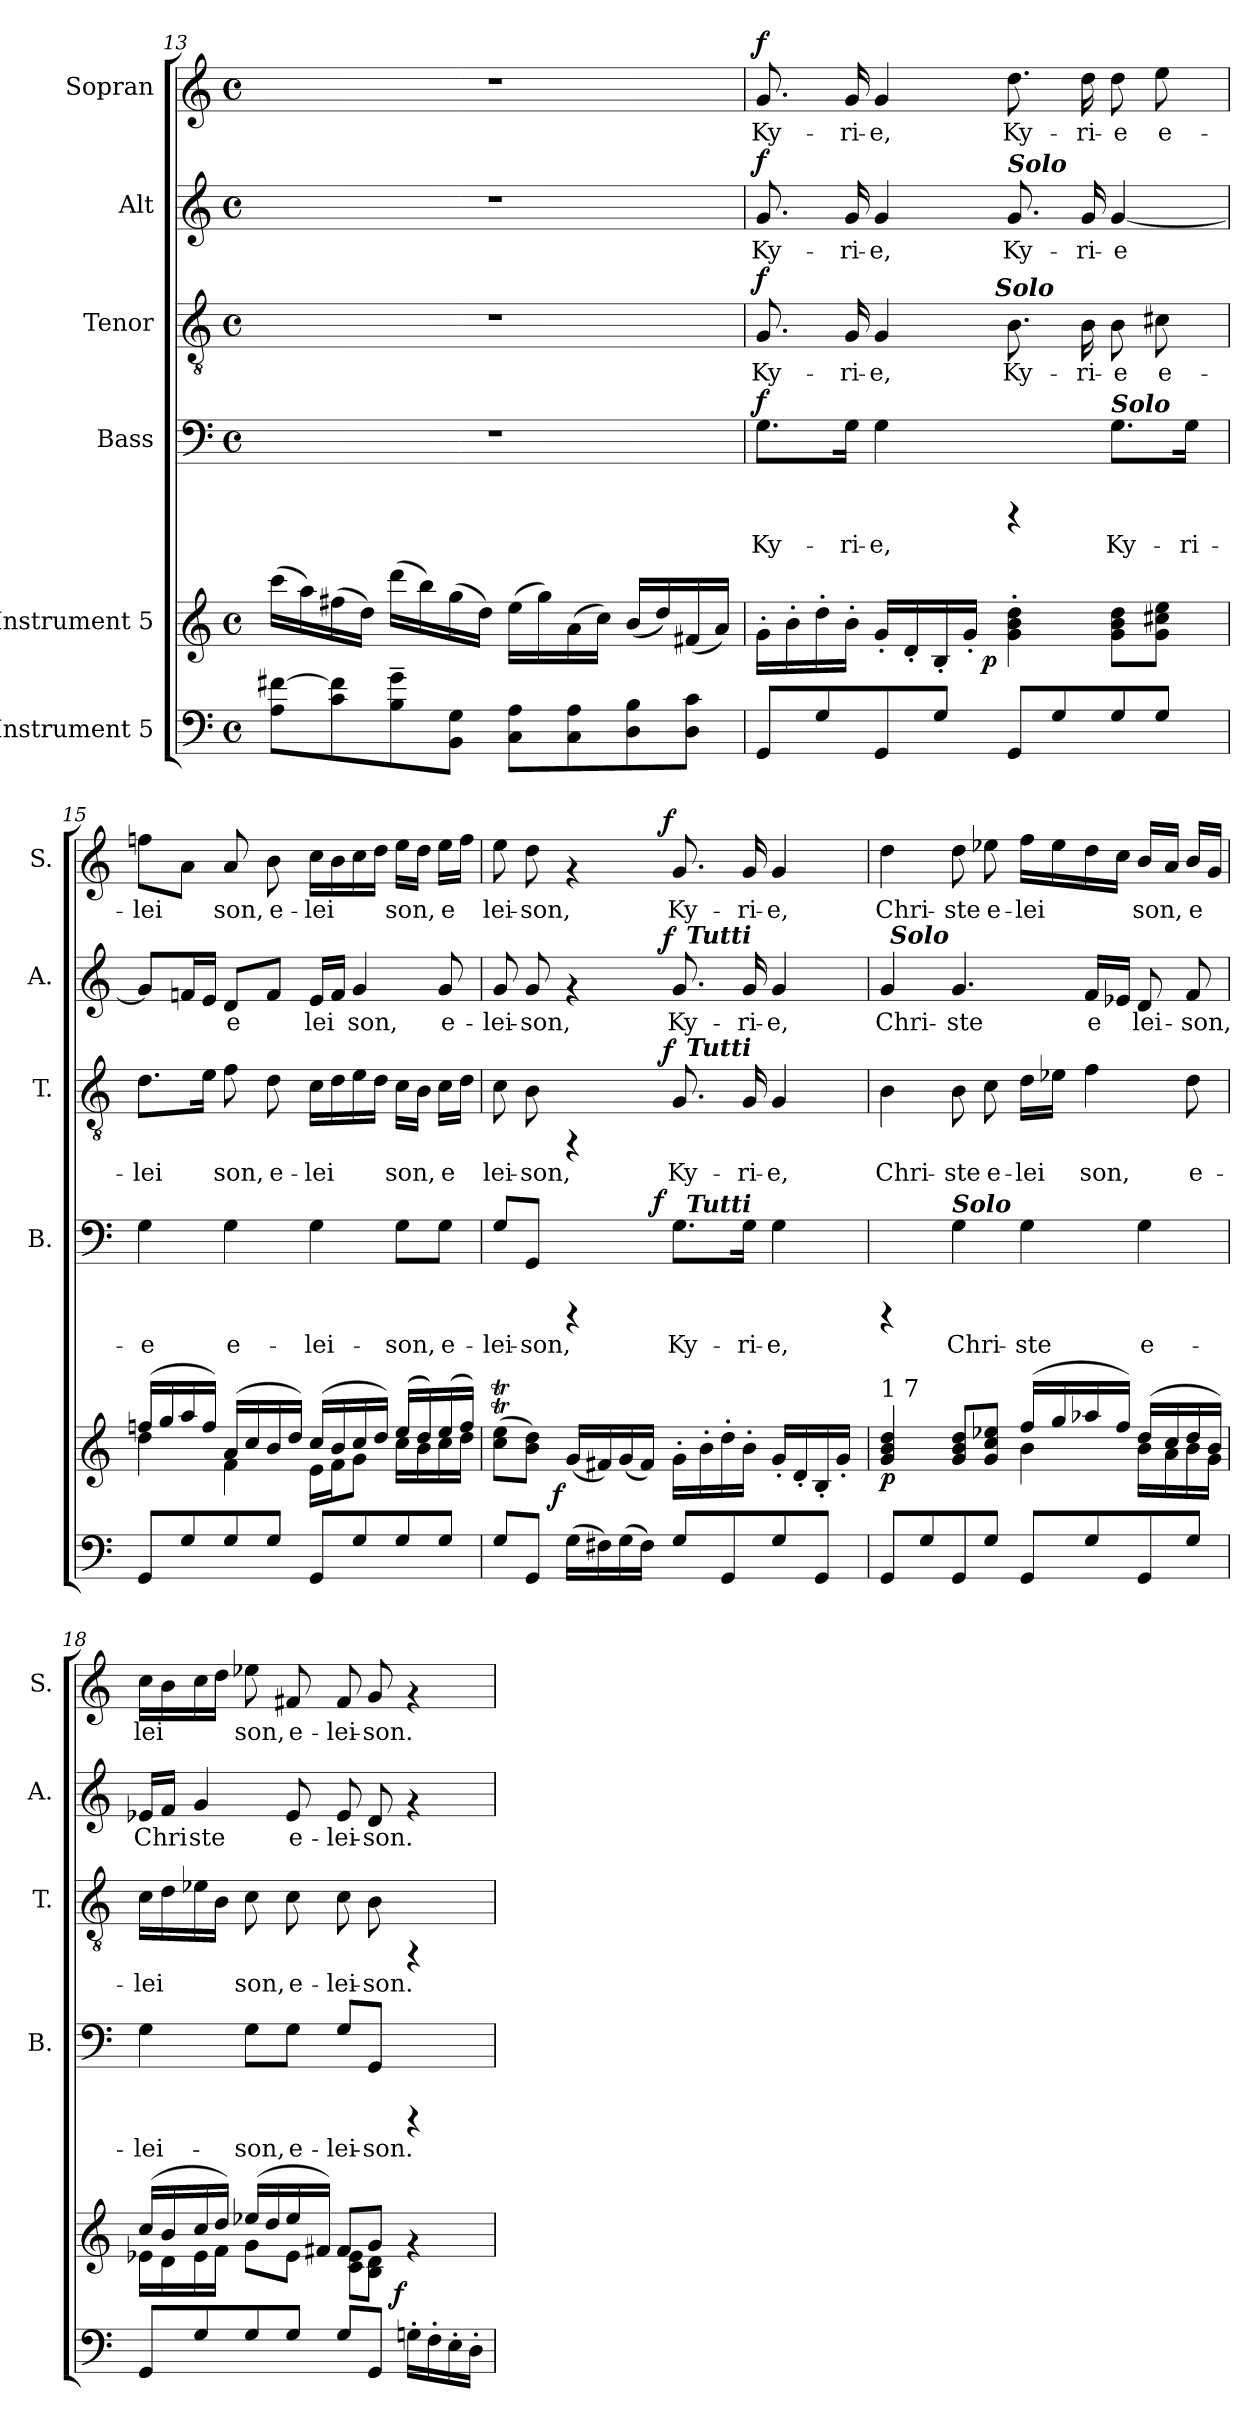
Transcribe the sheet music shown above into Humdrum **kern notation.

**kern	**dynam	**kern	**dynam	**kern	**text	**dynam	**kern	**text	**dynam	**kern	**text	**dynam	**kern	**text	**dynam
*part6	*part6	*part5	*part5	*part4	*part4	*part4	*part3	*part3	*part3	*part2	*part2	*part2	*part1	*part1	*part1
*staff6	*staff6	*staff5	*staff5	*staff4	*staff4	*staff4	*staff3	*staff3	*staff3	*staff2	*staff2	*staff2	*staff1	*staff1	*staff1
*I"Instrument 5	*	*I"Instrument 5	*	*I"Bass	*	*	*I"Tenor	*	*	*I"Alt	*	*	*I"Sopran	*	*
*	*	*	*	*I'B.	*	*	*I'T.	*	*	*I'A.	*	*	*I'S.	*	*
*clefF4	*	*clefG2	*	*clefF4	*	*	*clefGv2	*	*	*clefG2	*	*	*clefG2	*	*
*k[]	*	*k[]	*	*k[]	*	*	*k[]	*	*	*k[]	*	*	*k[]	*	*
*C:	*	*C:	*	*C:	*	*	*C:	*	*	*C:	*	*	*C:	*	*
*M4/4	*	*M4/4	*	*M4/4	*	*	*M4/4	*	*	*M4/4	*	*	*M4/4	*	*
*met(c)	*	*met(c)	*	*met(c)	*	*	*met(c)	*	*	*met(c)	*	*	*met(c)	*	*
=13	=13	=13	=13	=13	=13	=13	=13	=13	=13	=13	=13	=13	=13	=13	=13
8A\ [>8f#X\L	.	(>16ccc\L	.	1r	.	.	1r	.	.	1r	.	.	1r	.	.
.	.	16aa\)	.	.	.	.	.	.	.	.	.	.	.	.	.
8f#\] 8c\	.	(>16ff#X\	.	.	.	.	.	.	.	.	.	.	.	.	.
.	.	16dd\J)	.	.	.	.	.	.	.	.	.	.	.	.	.
8g\~> 8B\~>	.	(>16ddd\L	.	.	.	.	.	.	.	.	.	.	.	.	.
.	.	16bb\)	.	.	.	.	.	.	.	.	.	.	.	.	.
8G\ 8BB\J	.	(>16gg\	.	.	.	.	.	.	.	.	.	.	.	.	.
.	.	16dd\J)	.	.	.	.	.	.	.	.	.	.	.	.	.
8C\ 8A\L	.	(>16ee\L	.	.	.	.	.	.	.	.	.	.	.	.	.
.	.	16gg\)	.	.	.	.	.	.	.	.	.	.	.	.	.
8C\ 8A\	.	(>16a\	.	.	.	.	.	.	.	.	.	.	.	.	.
.	.	16cc\J)	.	.	.	.	.	.	.	.	.	.	.	.	.
8D\ 8B\	.	(<16b/L	.	.	.	.	.	.	.	.	.	.	.	.	.
.	.	16dd/)	.	.	.	.	.	.	.	.	.	.	.	.	.
8D\ 8c\J	.	(<16f#X/	.	.	.	.	.	.	.	.	.	.	.	.	.
.	.	16a/J)	.	.	.	.	.	.	.	.	.	.	.	.	.
!!LO:PB:g=z
=14	=14	=14	=14	=14	=14	=14	=14	=14	=14	=14	=14	=14	=14	=14	=14
!	!	!LO:TX:a:t=1 4	!	!	!	!	!	!	!	!	!	!	!	!	!
!	!	!	!	!	!LO:LY:b:cj	!LO:DY:a	!	!LO:LY:b:cj	!LO:DY:a	!	!LO:LY:b:cj	!LO:DY:a	!	!LO:LY:b:cj	!LO:DY:a
*	*	*^	*	*	*	*	*^	*	*	*	*	*	*	*	*
8GG/L	.	16g'>\L	4...ryy	.	8.G\L	Ky-	f	8.G/	4ryy	Ky-	f	8.g/	Ky-	f	8.g/	Ky-	f
.	.	16b'>\	.	.	.	.	.	.	.	.	.	.	.	.	.	.	.
8G/	.	16dd'>\	.	.	.	.	.	.	.	.	.	.	.	.	.	.	.
!	!	!	!	!	!	!LO:LY:b:cj	!	!	!	!LO:LY:b:cj	!	!	!LO:LY:b:cj	!	!	!LO:LY:b:cj	!
.	.	16b'>\J	.	.	16G\Jk	-ri-	.	16G/	.	-ri-	.	16g/	-ri-	.	16g/	-ri-	.
!	!	!	!	!	!	!LO:LY:b:cj	!	!	!	!LO:LY:b:cj	!	!	!LO:LY:b:cj	!	!	!LO:LY:b:cj	!
8GG/	.	16g'</L	.	.	4G\	-e,	.	4G/	8...ryy	-e,	.	4g/	-e,	.	4g/	-e,	.
.	.	16d'</	.	.	.	.	.	.	.	.	.	.	.	.	.	.	.
8G/J	.	16B'</	.	.	.	.	.	.	.	.	.	.	.	.	.	.	.
.	.	16g'</J	.	.	.	.	.	.	.	.	.	.	.	.	.	.	.
!	!	!	!	!LO:DY:b	!	!	!	!	!	!	!	!	!	!	!	!	!
.	.	.	2ryy	p	.	.	.	.	.	.	.	.	.	.	.	.	.
!	!	!	!	!	!	!	!	!	!LO:TX:a:Bi:t=Solo	!	!	!	!	!	!	!	!
.	.	.	.	.	.	.	.	.	2ryy	.	.	.	.	.	.	.	.
!	!	!	!	!	!	!	!	!	!	!	!	!LO:TX:a:Bi:t=Solo	!	!	!	!	!
!	!	!	!	!	!	!	!	!	!	!LO:LY:b:cj	!	!	!LO:LY:b:cj	!	!	!LO:LY:b:cj	!
8GG/L	.	4dd\'> 4g\'> 4b\'>	.	.	4rCCC	.	.	8.B\	.	Ky-	.	8.g/	Ky-	.	8.dd\	Ky-	.
8G/	.	.	.	.	.	.	.	.	.	.	.	.	.	.	.	.	.
!	!	!	!	!	!	!	!	!	!	!LO:LY:b:cj	!	!	!LO:LY:b:cj	!	!	!LO:LY:b:cj	!
.	.	.	.	.	.	.	.	16B\	.	-ri-	.	16g/	-ri-	.	16dd\	-ri-	.
!	!	!	!	!	!LO:TX:a:Bi:t=Solo	!	!	!	!	!	!	!	!	!	!	!	!
!	!	!	!	!	!	!LO:LY:b:cj	!	!	!	!LO:LY:b:cj	!	!	!LO:LY:b:cj	!	!	!LO:LY:b:cj	!
8G/	.	8dd\ 8b\ 8g\L	.	.	8.G\L	Ky-	.	8B\	.	-e	.	[<4g/	-e	.	8dd\	-e	.
!	!	!	!	!	!	!	!	!	!	!LO:LY:b:cj	!	!	!	!	!	!LO:LY:b:cj	!
8G/J	.	8ee\ 8cc#X\ 8g\J	.	.	.	.	.	8c#X\	.	e-	.	.	.	.	8ee\	e-	.
!	!	!	!	!	!	!LO:LY:b:cj	!	!	!	!	!	!	!	!	!	!	!
.	.	.	.	.	16G\Jk	-ri-	.	.	.	.	.	.	.	.	.	.	.
.	.	.	32ryy	.	.	.	.	.	.	.	.	.	.	.	.	.	.
.	.	.	.	.	.	.	.	.	64ryy	.	.	.	.	.	.	.	.
=15	=15	=15	=15	=15	=15	=15	=15	=15	=15	=15	=15	=15	=15	=15	=15	=15	=15
!	!	!	!	!	!	!LO:LY:b:cj	!	!	!	!LO:LY:b:cj	!	!	!LO:LY:b:cj	!	!	!LO:LY:b:cj	!
*	*	*	*	*	*	*	*	*v	*v	*	*	*	*	*	*	*	*
8GG/L	.	(>16ffn/L	4dd\	.	4G\	-e	.	8.d\L	-lei-	.	8g/L]	.	.	8ffn\L	-lei-	.
.	.	16gg/	.	.	.	.	.	.	.	.	.	.	.	.	.	.
!	!	!	!	!	!	!	!	!	!	!	!	!LO:LY:b:cj	!	!	!LO:LY:b:cj	!
8G/	.	16aa/	.	.	.	.	.	.	.	.	16fn/	.	.	8a\J	--	.
!	!	!	!	!	!	!	!	!	!LO:LY:b:cj	!	!	!LO:LY:b:cj	!	!	!	!
.	.	16ff/J)	.	.	.	.	.	16e\J	--	.	16e/J	.	.	.	.	.
!	!	!	!	!	!	!LO:LY:b:cj	!	!	!LO:LY:b:cj	!	!	!LO:LY:b:cj	!	!	!LO:LY:b:cj	!
8G/	.	(>16a/L	4f\	.	4G\	e-	.	8f\	-son,	.	8d/L	e-	.	8a/	-son,	.
.	.	16cc/	.	.	.	.	.	.	.	.	.	.	.	.	.	.
!	!	!	!	!	!	!	!	!	!LO:LY:b:cj	!	!	!LO:LY:b:cj	!	!	!LO:LY:b:cj	!
8G/J	.	16b/	.	.	.	.	.	8d\	e-	.	8f/J	--	.	8b\	e-	.
.	.	16dd/J)	.	.	.	.	.	.	.	.	.	.	.	.	.	.
!	!	!	!	!	!	!LO:LY:b:cj	!	!	!LO:LY:b:cj	!	!	!LO:LY:b:cj	!	!	!LO:LY:b:cj	!
8GG/L	.	(>16cc/L	16e\L	.	4G\	-lei-	.	16c\L	-lei-	.	16e/L	-lei-	.	16cc\L	-lei-	.
!	!	!	!	!	!	!	!	!	!LO:LY:b:cj	!	!	!LO:LY:b:cj	!	!	!LO:LY:b:cj	!
.	.	16b/	16f\	.	.	.	.	16d\	--	.	16f/J	--	.	16b\	--	.
!	!	!	!	!	!	!	!	!	!LO:LY:b:cj	!	!	!LO:LY:b:cj	!	!	!LO:LY:b:cj	!
8G/	.	16cc/	8g\J	.	.	.	.	16e\	--	.	4g/	-son,	.	16cc\	--	.
!	!	!	!	!	!	!	!	!	!LO:LY:b:cj	!	!	!	!	!	!LO:LY:b:cj	!
.	.	16dd/J)	.	.	.	.	.	16d\J	--	.	.	.	.	16dd\J	--	.
!	!	!	!	!	!	!LO:LY:b:cj	!	!	!LO:LY:b:cj	!	!	!	!	!	!LO:LY:b:cj	!
8G/	.	(>16ee/L	16cc\L	.	8G\L	-son,	.	16c\L	-son,	.	.	.	.	16ee\L	-son,	.
!	!	!	!	!	!	!	!	!	!LO:LY:b:cj	!	!	!	!	!	!LO:LY:b:cj	!
.	.	16dd/)	16b\	.	.	.	.	16B\J	.	.	.	.	.	16dd\J	.	.
!	!	!	!	!	!	!LO:LY:b:cj	!	!	!LO:LY:b:cj	!	!	!LO:LY:b:cj	!	!	!LO:LY:b:cj	!
8G/J	.	(>16ee/	16cc\	.	8G\J	e-	.	16c\L	e-	.	8g/	e-	.	16ee\L	e-	.
!	!	!	!	!	!	!	!	!	!LO:LY:b:cj	!	!	!	!	!	!LO:LY:b:cj	!
.	.	16ff/J)	16dd\J	.	.	.	.	16d\J	--	.	.	.	.	16ff\J	--	.
=16	=16	=16	=16	=16	=16	=16	=16	=16	=16	=16	=16	=16	=16	=16	=16	=16
!	!	!	!	!	!	!LO:LY:b:cj	!	!	!LO:LY:b:cj	!	!	!LO:LY:b:cj	!	!	!LO:LY:b:cj	!
*^	*	*	*	*	*^	*	*	*^	*	*	*^	*	*	*^	*	*
*	*	*	*v	*v	*	*	*^	*	*	*	*^	*	*	*	*^	*	*	*	*	*	*
8G/L	8..ryy	.	(>8cc\T 8ee\TL	.	8G/L	4...ryy	2ryy	-lei-	.	8c\	4ryy	2ryy	-lei-	.	8g/	4ryy	2ryy	-lei-	.	8ee\	4ryy	-lei-	.
!	!	!	!	!	!	!	!	!LO:LY:b:cj	!	!	!	!	!LO:LY:b:cj	!	!	!	!	!LO:LY:b:cj	!	!	!	!LO:LY:b:cj	!
8GG/J	.	.	8b\ 8dd\J)	.	8GG/J	.	.	-son,	.	8B\	.	.	-son,	.	8g/	.	.	-son,	.	8dd\	.	-son,	.
!	!	!LO:DY:a	!	!	!	!	!	!	!	!	!	!	!	!	!	!	!	!	!	!	!	!	!
.	2ryy	f	.	.	.	.	.	.	.	.	.	.	.	.	.	.	.	.	.	.	.	.	.
(>16G\L	.	.	(<16g/L	.	4rCCC	.	.	.	.	4rFF	8...ryy	.	.	.	4rf	8...ryy	.	.	.	4rf	8...ryy	.	.
16F#X\)	.	.	16f#X/)	.	.	.	.	.	.	.	.	.	.	.	.	.	.	.	.	.	.	.	.
(>16G\	.	.	(<16g/	.	.	.	.	.	.	.	.	.	.	.	.	.	.	.	.	.	.	.	.
16F#\J)	.	.	16f#/J)	.	.	.	.	.	.	.	.	.	.	.	.	.	.	.	.	.	.	.	.
!	!	!	!	!	!	!	!	!	!LO:DY:a	!	!	!	!	!	!	!	!	!	!	!	!	!	!
.	.	.	.	.	.	2ryy	.	.	f	.	.	.	.	.	.	.	.	.	.	.	.	.	.
!	!	!	!	!	!	!	!	!	!	!	!	!	!	!LO:DY:a	!	!	!	!	!LO:DY:a	!	!	!	!LO:DY:a
.	.	.	.	.	.	.	.	.	.	.	2ryy	.	.	f	.	2ryy	.	.	f	.	2ryy	.	f
!	!	!	!	!	!	!	!	!LO:LY:b:cj	!	!	!	!	!LO:LY:b:cj	!	!	!	!	!LO:LY:b:cj	!	!	!	!LO:LY:b:cj	!
8G/L	.	.	16g'>\L	.	8.G\L	.	32ryy	Ky-	.	8.G/	.	32ryy	Ky-	.	8.g/	.	32ryy	Ky-	.	8.g/	.	Ky-	.
!	!	!	!	!	!	!	!	!	!	!	!	!	!	!	!	!	!LO:TX:a:Bi:t=Tutti	!	!	!	!	!	!
!	!	!	!	!	!	!	!	!	!	!	!	!LO:TX:a:Bi:t=Tutti	!	!	!	!	!	!	!	!	!	!	!
!	!	!	!	!	!	!	!LO:TX:a:Bi:t=Tutti	!	!	!	!	!	!	!	!	!	!	!	!	!	!	!	!
.	.	.	.	.	.	.	4...ryy	.	.	.	.	4...ryy	.	.	.	.	4...ryy	.	.	.	.	.	.
.	.	.	16b'>\	.	.	.	.	.	.	.	.	.	.	.	.	.	.	.	.	.	.	.	.
8GG/	.	.	16dd'>\	.	.	.	.	.	.	.	.	.	.	.	.	.	.	.	.	.	.	.	.
!	!	!	!	!	!	!	!	!LO:LY:b:cj	!	!	!	!	!LO:LY:b:cj	!	!	!	!	!LO:LY:b:cj	!	!	!	!LO:LY:b:cj	!
.	.	.	16b'>\J	.	16G\Jk	.	.	-ri-	.	16G/	.	.	-ri-	.	16g/	.	.	-ri-	.	16g/	.	-ri-	.
.	4ryy	.	.	.	.	.	.	.	.	.	.	.	.	.	.	.	.	.	.	.	.	.	.
!	!	!	!	!	!	!	!	!LO:LY:b:cj	!	!	!	!	!LO:LY:b:cj	!	!	!	!	!LO:LY:b:cj	!	!	!	!LO:LY:b:cj	!
8G/	.	.	16g'</L	.	4G\	.	.	-e,	.	4G/	.	.	-e,	.	4g/	.	.	-e,	.	4g/	.	-e,	.
.	.	.	16d'</	.	.	.	.	.	.	.	.	.	.	.	.	.	.	.	.	.	.	.	.
8GG/J	.	.	16B'</	.	.	.	.	.	.	.	.	.	.	.	.	.	.	.	.	.	.	.	.
.	.	.	16g'</J	.	.	.	.	.	.	.	.	.	.	.	.	.	.	.	.	.	.	.	.
.	32ryy	.	.	.	.	32ryy	.	.	.	.	.	.	.	.	.	.	.	.	.	.	.	.	.
.	.	.	.	.	.	.	.	.	.	.	64ryy	.	.	.	.	64ryy	.	.	.	.	64ryy	.	.
!!LO:LB:g=z
=17	=17	=17	=17	=17	=17	=17	=17	=17	=17	=17	=17	=17	=17	=17	=17	=17	=17	=17	=17	=17	=17	=17	=17
*	*	*	*^	*	*	*	*	*	*	*	*	*	*	*	*	*	*	*	*	*	*	*	*
!	!	!	!	!	!	!	!	!	!	!	!	!	!	!	!	!	!	!	!	!	!LO:TX:a:t=1 7	!	!	!
!	!	!	!	!	!	!	!	!	!	!	!	!	!	!	!	!	!	!	!	!	!LO:TX:a:Bi:t=Solo	!	!	!
!	!	!	!	!	!	!	!	!	!	!	!LO:TX:a:Bi:t=Solo	!	!	!	!	!	!	!	!	!	!	!	!	!
!	!	!	!LO:TX:a:t=1 7	!	!	!	!	!	!	!	!	!	!	!	!	!	!	!	!	!	!	!	!	!
!	!	!	!	!	!LO:DY:b	!	!	!	!	!	!	!	!	!LO:LY:b:cj	!	!	!	!	!LO:LY:b:cj	!	!	!	!LO:LY:b:cj	!
*	*	*	*	*	*	*v	*v	*v	*	*	*	*	*	*	*	*	*v	*v	*	*	*v	*v	*	*
*v	*v	*	*	*	*	*	*	*	*v	*v	*v	*	*	*	*	*	*	*	*	*
8GG/L	.	4b/ 4g/ 4dd/	2ryy	p	4rCCC	.	.	4B\	Chri-	.	4g/	64ryy	Chri-	.	4dd\	Chri-	.
!	!	!	!	!	!	!	!	!	!	!	!	!LO:TX:a:Bi:t=Solo	!	!	!	!	!
.	.	.	.	.	.	.	.	.	.	.	.	2ryy	.	.	.	.	.
8G/	.	.	.	.	.	.	.	.	.	.	.	.	.	.	.	.	.
!	!	!	!	!	!LO:TX:a:Bi:t=Solo	!	!	!	!	!	!	!	!	!	!	!	!
!	!	!	!	!	!	!LO:LY:b:cj	!	!	!LO:LY:b:cj	!	!	!	!LO:LY:b:cj	!	!	!LO:LY:b:cj	!
8GG/	.	8dd/ 8b/ 8g/L	.	.	4G\	Chri-	.	8B\	-ste	.	4.g/	.	-ste	.	8dd\	-ste	.
!	!	!	!	!	!	!	!	!	!LO:LY:b:cj	!	!	!	!	!	!	!LO:LY:b:cj	!
8G/J	.	8ee-X/ 8g/ 8cc/J	.	.	.	.	.	8c\	e-	.	.	.	.	.	8ee-X\	e-	.
!	!	!	!	!	!	!LO:LY:b:cj	!	!	!LO:LY:b:cj	!	!	!	!	!	!	!LO:LY:b:cj	!
8GG/L	.	(<16ff/L	4b\	.	4G\	-ste	.	16d\L	-lei-	.	.	.	.	.	16ff\L	-lei-	.
.	.	.	.	.	.	.	.	.	.	.	.	4ryy	.	.	.	.	.
!	!	!	!	!	!	!	!	!	!LO:LY:b:cj	!	!	!	!	!	!	!LO:LY:b:cj	!
.	.	16gg/	.	.	.	.	.	16e-X\J	--	.	.	.	.	.	16ee-\	--	.
!	!	!	!	!	!	!	!	!	!LO:LY:b:cj	!	!	!	!LO:LY:b:cj	!	!	!LO:LY:b:cj	!
8G/	.	16aa-X/	.	.	.	.	.	4f\	-son,	.	16f/L	.	e-	.	16dd\	--	.
!	!	!	!	!	!	!	!	!	!	!	!	!	!LO:LY:b:cj	!	!	!LO:LY:b:cj	!
.	.	16ff/J)	.	.	.	.	.	.	.	.	16e-X/J	.	--	.	16cc\J	--	.
!	!	!	!	!	!	!LO:LY:b:cj	!	!	!	!	!	!	!LO:LY:b:cj	!	!	!LO:LY:b:cj	!
8GG/	.	(>16dd/L	16b\L	.	4G\	e-	.	.	.	.	8d/	.	-lei-	.	16b/L	-son,	.
.	.	.	.	.	.	.	.	.	.	.	.	8...ryy	.	.	.	.	.
!	!	!	!	!	!	!	!	!	!	!	!	!	!	!	!	!LO:LY:b:cj	!
.	.	16cc/	16a\	.	.	.	.	.	.	.	.	.	.	.	16a/J	.	.
!	!	!	!	!	!	!	!	!	!LO:LY:b:cj	!	!	!	!LO:LY:b:cj	!	!	!LO:LY:b:cj	!
8G/J	.	16dd/	16b\	.	.	.	.	8d\	e-	.	8f/	.	-son,	.	16b/L	e-	.
!	!	!	!	!	!	!	!	!	!	!	!	!	!	!	!	!LO:LY:b:cj	!
.	.	16b/J)	16g\J	.	.	.	.	.	.	.	.	.	.	.	16g/J	--	.
=18	=18	=18	=18	=18	=18	=18	=18	=18	=18	=18	=18	=18	=18	=18	=18	=18	=18
!	!	!	!	!	!	!LO:LY:b:cj	!	!	!LO:LY:b:cj	!	!	!	!LO:LY:b:cj	!	!	!LO:LY:b:cj	!
*	*	*	*^	*	*	*	*	*	*	*	*v	*v	*	*	*	*	*
8GG/L	.	(>16cc/L	16e-X\L	2ryy	.	4G\	-lei-	.	16c\L	-lei-	.	16e-X/L	Chri-	.	16cc\L	-lei-	.
!	!	!	!	!	!	!	!	!	!	!LO:LY:b:cj	!	!	!LO:LY:b:cj	!	!	!LO:LY:b:cj	!
.	.	16b/	16d\	.	.	.	.	.	16d\	--	.	16f/J	--	.	16b\	--	.
!	!	!	!	!	!	!	!	!	!	!LO:LY:b:cj	!	!	!LO:LY:b:cj	!	!	!LO:LY:b:cj	!
8G/	.	16cc/	16e-\	.	.	.	.	.	16e-X\	--	.	4g/	-ste	.	16cc\	--	.
!	!	!	!	!	!	!	!	!	!	!LO:LY:b:cj	!	!	!	!	!	!LO:LY:b:cj	!
.	.	16dd/J)	16f\J	.	.	.	.	.	16B\J	--	.	.	.	.	16dd\J	--	.
!	!	!	!	!	!	!	!LO:LY:b:cj	!	!	!LO:LY:b:cj	!	!	!	!	!	!LO:LY:b:cj	!
8G/	.	(>16ee-X/L	8g\L	.	.	8G\L	-son,	.	8c\	-son,	.	.	.	.	8ee-X\	-son,	.
.	.	16dd/	.	.	.	.	.	.	.	.	.	.	.	.	.	.	.
!	!	!	!	!	!	!	!LO:LY:b:cj	!	!	!LO:LY:b:cj	!	!	!LO:LY:b:cj	!	!	!LO:LY:b:cj	!
8G/J	.	16ee-/	8e-\J	.	.	8G\J	e-	.	8c\	e-	.	8e-/	e-	.	8f#X/	e-	.
.	.	16f#X/J)	.	.	.	.	.	.	.	.	.	.	.	.	.	.	.
!	!	!	!	!	!	!	!LO:LY:b:cj	!	!	!LO:LY:b:cj	!	!	!LO:LY:b:cj	!	!	!LO:LY:b:cj	!
8G/L	.	8f#/L	8c\ 8e-\L	8..ryy	.	8G/L	-lei-	.	8c\	-lei-	.	8e-/	-lei-	.	8f#/	-lei-	.
!	!	!	!	!	!	!	!LO:LY:b:cj	!	!	!LO:LY:b:cj	!	!	!LO:LY:b:cj	!	!	!LO:LY:b:cj	!
8GG/J	.	8g/J	8d\ 8B\J	.	.	8GG/J	-son.	.	8B\	-son.	.	8d/	-son.	.	8g/	-son.	.
!	!	!	!	!	!LO:DY:b	!	!	!	!	!	!	!	!	!	!	!	!
.	.	.	.	4ryy	f	.	.	.	.	.	.	.	.	.	.	.	.
16Gn'>\L	.	4rf	4ryy	.	.	4rCCC	.	.	4rFF	.	.	4rf	.	.	4rf	.	.
16F'>\	.	.	.	.	.	.	.	.	.	.	.	.	.	.	.	.	.
16E'>\	.	.	.	.	.	.	.	.	.	.	.	.	.	.	.	.	.
16D'>\J	.	.	.	.	.	.	.	.	.	.	.	.	.	.	.	.	.
.	.	.	.	32ryy	.	.	.	.	.	.	.	.	.	.	.	.	.
*	*	*v	*v	*v	*	*	*	*	*	*	*	*	*	*	*	*	*
=	=	=	=	=	=	=	=	=	=	=	=	=	=	=	=
*-	*-	*-	*-	*-	*-	*-	*-	*-	*-	*-	*-	*-	*-	*-	*-
